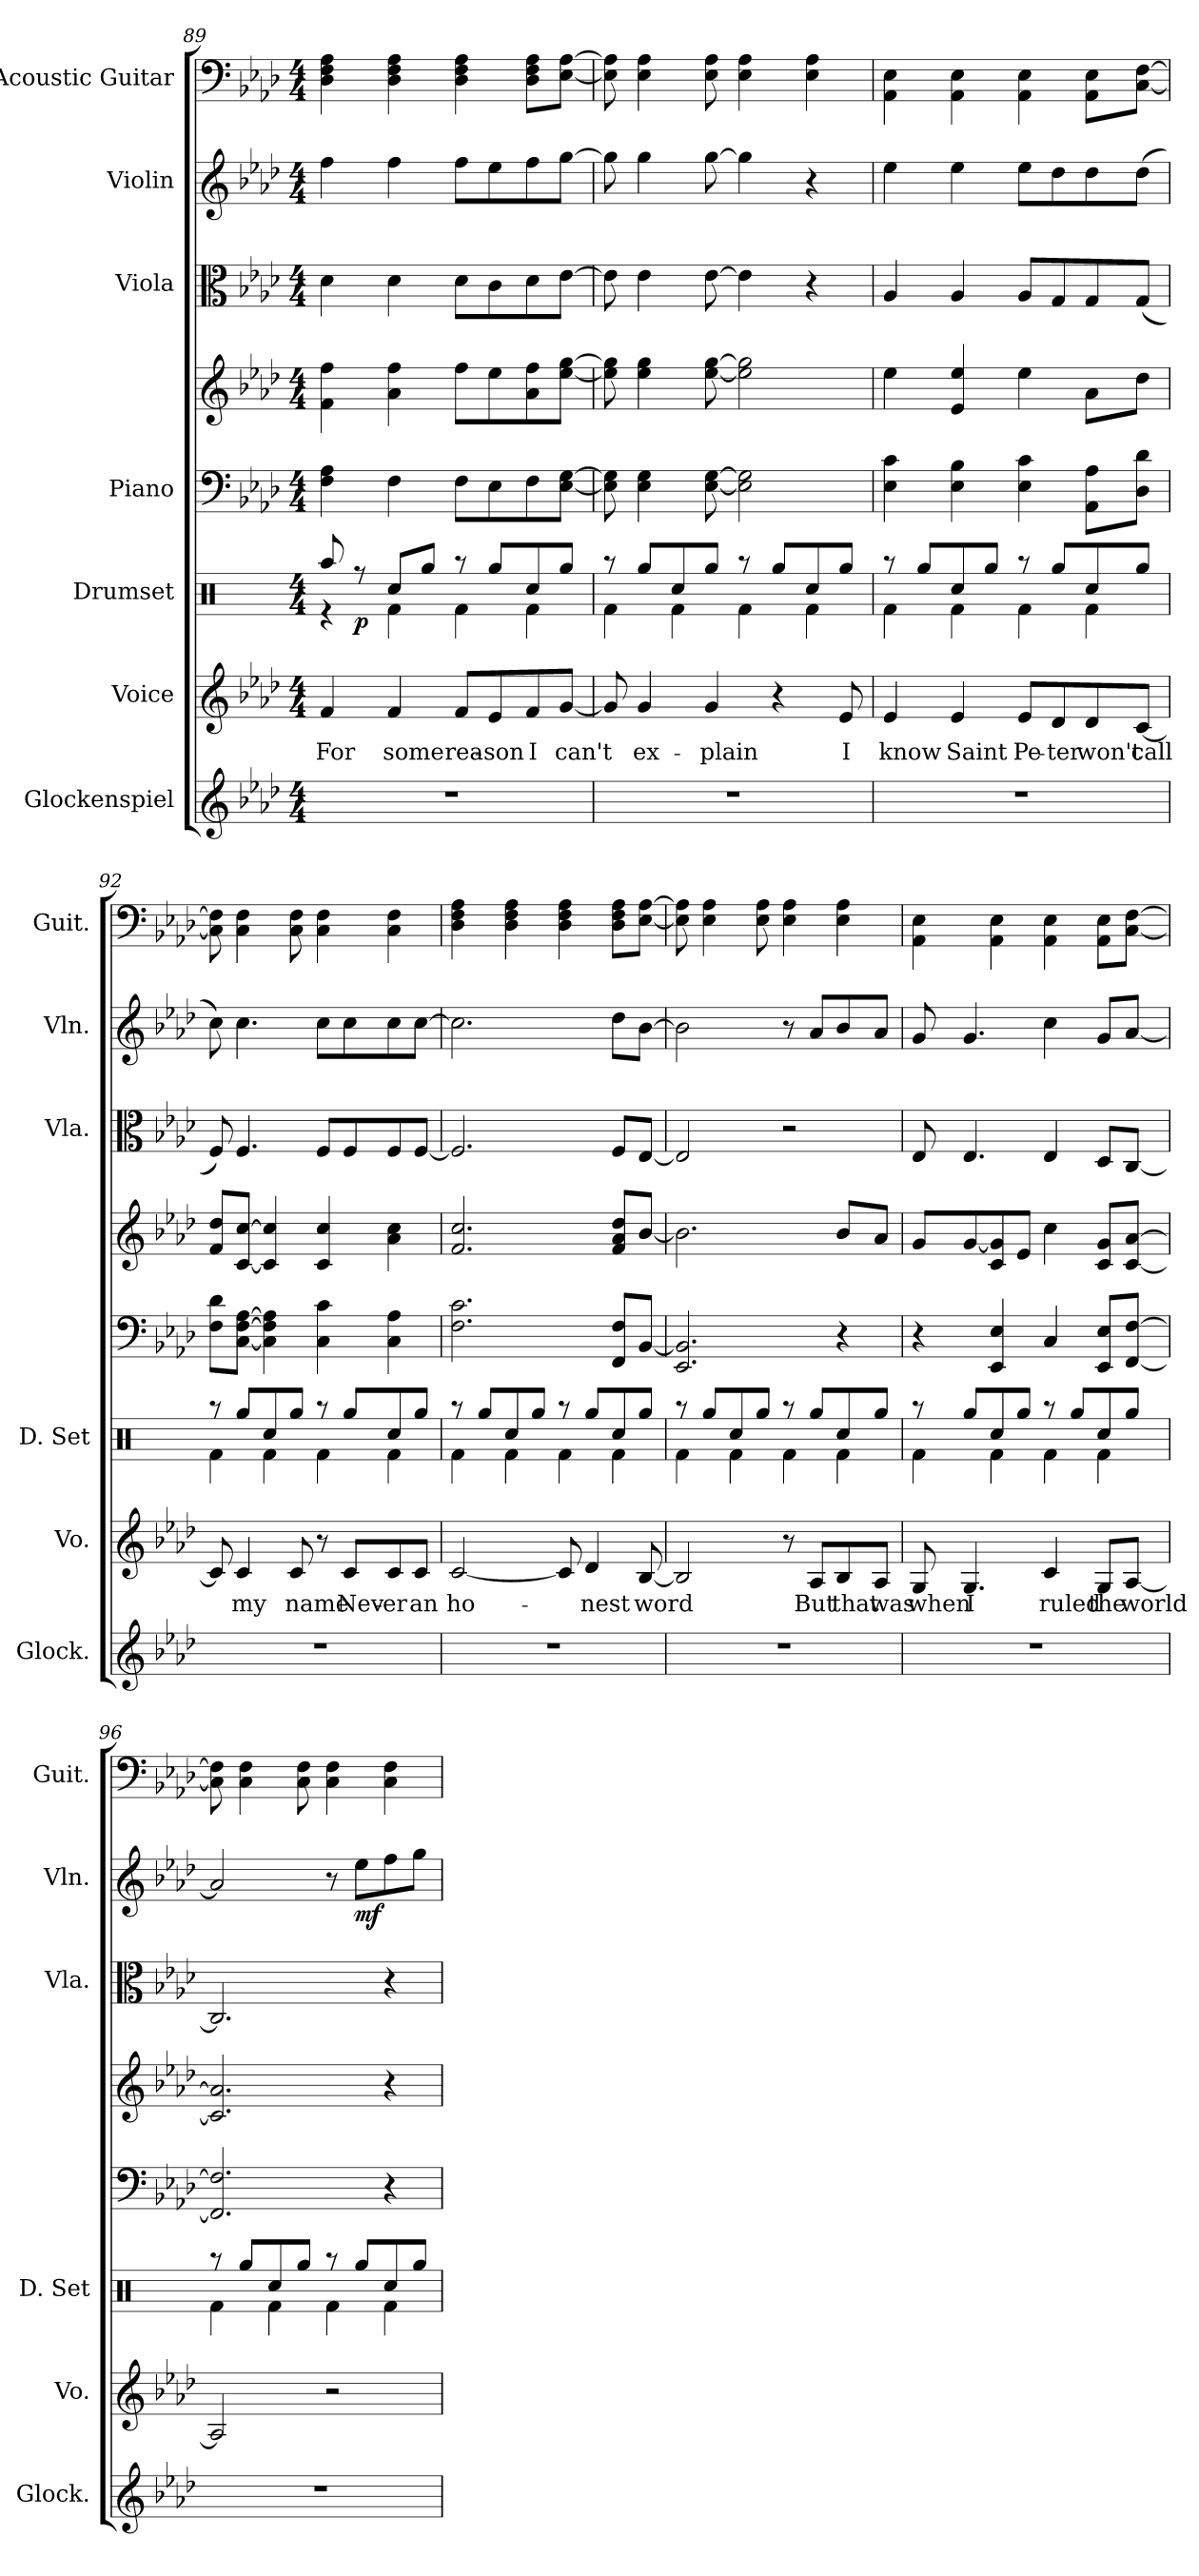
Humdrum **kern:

**kern	**kern	**text	**kern	**dynam	**kern	**kern	**kern	**kern	**dynam	**kern
*part7	*part6	*part6	*part5	*part5	*part4	*part4	*part3	*part2	*part2	*part1
*staff8	*staff7	*staff7	*staff6	*staff6	*staff5	*staff4	*staff3	*staff2	*staff2	*staff1
*I"Glockenspiel	*I"Voice	*	*I"Drumset	*	*I"Piano	*	*I"Viola	*I"Violin	*	*I"Acoustic Guitar
*I'Glock.	*I'Vo.	*	*I'D. Set	*	*	*	*I'Vla.	*I'Vln.	*	*I'Guit.
*clefG2	*clefG2	*	*clefX	*	*clefF4	*clefG2	*clefC3	*clefG2	*	*
*ITrd-14c-24	*	*	*	*	*	*	*	*	*	*
*k[b-e-a-d-]	*k[b-e-a-d-]	*	*k[]	*	*k[b-e-a-d-]	*k[b-e-a-d-]	*k[b-e-a-d-]	*k[b-e-a-d-]	*	*k[b-e-a-d-]
*M4/4	*M4/4	*	*M4/4	*	*M4/4	*M4/4	*M4/4	*M4/4	*	*M4/4
=89	=89	=89	=89	=89	=89	=89	=89	=89	=89	=89
!	!	!LO:LY:b	!	!	!	!	!	!	!	!
*	*	*	*^	*	*	*	*	*	*	*
1r	4f/	For	8Raa/	4r	.	4F\ 4A-\	4f\ 4ff\	4d-\	4ff\	.	4D-\ 4F\ 4A-\
!	!	!	!	!	!LO:DY:b	!	!	!	!	!	!
.	.	.	8r	.	p	.	.	.	.	.	.
!	!	!LO:LY:b	!	!	!	!	!	!	!	!	!
.	4f/	some	8Rcc/L	4Rf\	.	4F\	4a-\ 4ff\	4d-\	4ff\	.	4D-\ 4F\ 4A-\
.	.	.	8Rgg/J	.	.	.	.	.	.	.	.
!	!	!LO:LY:b	!	!	!	!	!	!	!	!	!
.	8f/L	rea-	8r	4Rf\	.	8F\L	8ff\L	8d-\L	8ff\L	.	4D-\ 4F\ 4A-\
!	!	!LO:LY:b	!	!	!	!	!	!	!	!	!
.	8e-/	-son	8Rgg/L	.	.	8E-\	8ee-\	8c\	8ee-\	.	.
!	!	!LO:LY:b	!	!	!	!	!	!	!	!	!
.	8f/	I	8Rcc/	4Rf\	.	8F\	8a-\ 8ff\	8d-\	8ff\	.	8D-\ 8F\ 8A-\L
!	!	!LO:LY:b	!	!	!	!	!	!	!	!	!
.	[8g/J	can't	8Rgg/J	.	.	[8E-\ [8G\J	[8ee-\ [8gg\J	[8e-\J	[8gg\J	.	[8E-\ [8A-\J
!!LO:PB:g=z
=90	=90	=90	=90	=90	=90	=90	=90	=90	=90	=90	=90
1r	8g/]	.	8r	4Rf\	.	8E-\] 8G\]	8ee-\] 8gg\]	8e-\]	8gg\]	.	8E-\] 8A-\]
!	!	!LO:LY:b	!	!	!	!	!	!	!	!	!
.	4g/	ex-	8Rgg/L	.	.	4E-\ 4G\	4ee-\ 4gg\	4e-\	4gg\	.	4E-\ 4A-\
.	.	.	8Rcc/	4Rf\	.	.	.	.	.	.	.
!	!	!LO:LY:b	!	!	!	!	!	!	!	!	!
.	4g/	-plain	8Rgg/J	.	.	[8E-\ [8G\	[8ee-\ [8gg\	[8e-\	[8gg\	.	8E-\ 8A-\
.	.	.	8r	4Rf\	.	2E-\] 2G\]	2ee-\] 2gg\]	4e-\]	4gg\]	.	4E-\ 4A-\
.	4r	.	8Rgg/L	.	.	.	.	.	.	.	.
.	.	.	8Rcc/	4Rf\	.	.	.	4r	4r	.	4E-\ 4A-\
!	!	!LO:LY:b	!	!	!	!	!	!	!	!	!
.	8e-/	I	8Rgg/J	.	.	.	.	.	.	.	.
=91	=91	=91	=91	=91	=91	=91	=91	=91	=91	=91	=91
!	!	!LO:LY:b	!	!	!	!	!	!	!	!	!
1r	4e-/	know	8r	4Rf\	.	4E-\ 4c\	4ee-\	4A-/	4ee-\	.	4AA-\ 4E-\
.	.	.	8Rgg/L	.	.	.	.	.	.	.	.
!	!	!LO:LY:b	!	!	!	!	!	!	!	!	!
.	4e-/	Saint	8Rcc/	4Rf\	.	4E-\ 4B-\	4e-/ 4ee-/	4A-/	4ee-\	.	4AA-\ 4E-\
.	.	.	8Rgg/J	.	.	.	.	.	.	.	.
!	!	!LO:LY:b	!	!	!	!	!	!	!	!	!
.	8e-/L	Pe-	8r	4Rf\	.	4E-\ 4c\	4ee-\	8A-/L	8ee-\L	.	4AA-\ 4E-\
!	!	!LO:LY:b	!	!	!	!	!	!	!	!	!
.	8d-/	-ter	8Rgg/L	.	.	.	.	8G/	8dd-\	.	.
!	!	!LO:LY:b	!	!	!	!	!	!	!	!	!
.	8d-/	won't	8Rcc/	4Rf\	.	8AA-\ 8A-\L	8a-\L	8G/	8dd-\	.	8AA-\ 8E-\L
!	!	!LO:LY:b	!	!	!	!	!	!	!	!	!
.	[8c/J	call	8Rgg/J	.	.	8D-\ 8d-\J	8dd-\J	(<8G/J	(>8dd-\J	.	[8C\ [8F\J
=92	=92	=92	=92	=92	=92	=92	=92	=92	=92	=92	=92
1r	8c/]	.	8r	4Rf\	.	8F\ 8d-\L	8f/ 8dd-/L	8F/)	8cc\)	.	8C\] 8F\]
!	!	!LO:LY:b	!	!	!	!	!	!	!	!	!
.	4c/	my	8Rgg/L	.	.	[8C\ [8F\ [8A-\J	[8c/ [8cc/J	4.F/	4.cc\	.	4C\ 4F\
.	.	.	8Rcc/	4Rf\	.	4C\] 4F\] 4A-\]	4c/] 4cc/]	.	.	.	.
!	!	!LO:LY:b	!	!	!	!	!	!	!	!	!
.	8c/	name	8Rgg/J	.	.	.	.	.	.	.	8C\ 8F\
.	8r	.	8r	4Rf\	.	4C\ 4c\	4c/ 4cc/	8F/L	8cc\L	.	4C\ 4F\
!	!	!LO:LY:b	!	!	!	!	!	!	!	!	!
.	8c/L	Nev-	8Rgg/L	.	.	.	.	8F/	8cc\	.	.
!	!	!LO:LY:b	!	!	!	!	!	!	!	!	!
.	8c/	-er	8Rcc/	4Rf\	.	4C\ 4A-\	4a-\ 4cc\	8F/	8cc\	.	4C\ 4F\
!	!	!LO:LY:b	!	!	!	!	!	!	!	!	!
.	8c/J	an	8Rgg/J	.	.	.	.	[8F/J	[8cc\J	.	.
!!LO:PB:g=z
=93	=93	=93	=93	=93	=93	=93	=93	=93	=93	=93	=93
!	!	!LO:LY:b	!	!	!	!	!	!	!	!	!
1r	[2c/	ho-	8r	4Rf\	.	2.F\ 2.c\	2.f/ 2.cc/	2.F/]	2.cc\]	.	4D-\ 4F\ 4A-\
.	.	.	8Rgg/L	.	.	.	.	.	.	.	.
.	.	.	8Rcc/	4Rf\	.	.	.	.	.	.	4D-\ 4F\ 4A-\
.	.	.	8Rgg/J	.	.	.	.	.	.	.	.
.	8c/]	.	8r	4Rf\	.	.	.	.	.	.	4D-\ 4F\ 4A-\
!	!	!LO:LY:b	!	!	!	!	!	!	!	!	!
.	4d-/	-nest	8Rgg/L	.	.	.	.	.	.	.	.
.	.	.	8Rcc/	4Rf\	.	8FF/ 8F/L	8f/ 8a-/ 8dd-/L	8F/L	8dd-\L	.	8D-\ 8F\ 8A-\L
!	!	!LO:LY:b	!	!	!	!	!	!	!	!	!
.	[8B-/	word	8Rgg/J	.	.	[8BB-/J	[8b-/J	[8E-/J	[8b-\J	.	[8E-\ [8A-\J
=94	=94	=94	=94	=94	=94	=94	=94	=94	=94	=94	=94
1r	2B-/]	.	8r	4Rf\	.	2.EE-/ 2.BB-/]	2.b-\]	2E-/]	2b-\]	.	8E-\] 8A-\]
.	.	.	8Rgg/L	.	.	.	.	.	.	.	4E-\ 4A-\
.	.	.	8Rcc/	4Rf\	.	.	.	.	.	.	.
.	.	.	8Rgg/J	.	.	.	.	.	.	.	8E-\ 8A-\
.	8r	.	8r	4Rf\	.	.	.	2r	8r	.	4E-\ 4A-\
!	!	!LO:LY:b	!	!	!	!	!	!	!	!	!
.	8A-/L	But	8Rgg/L	.	.	.	.	.	8a-/L	.	.
!	!	!LO:LY:b	!	!	!	!	!	!	!	!	!
.	8B-/	that	8Rcc/	4Rf\	.	4r	8b-/L	.	8b-/	.	4E-\ 4A-\
!	!	!LO:LY:b	!	!	!	!	!	!	!	!	!
.	8A-/J	was	8Rgg/J	.	.	.	8a-/J	.	8a-/J	.	.
=95	=95	=95	=95	=95	=95	=95	=95	=95	=95	=95	=95
!	!	!LO:LY:b	!	!	!	!	!	!	!	!	!
1r	8G/	when	8r	4Rf\	.	4r	8g/L	8E-/	8g/	.	4AA-\ 4E-\
!	!	!LO:LY:b	!	!	!	!	!	!	!	!	!
.	4.G/	I	8Rgg/L	.	.	.	[8g/	4.E-/	4.g/	.	.
.	.	.	8Rcc/	4Rf\	.	4EE-/ 4E-/	8c/ 8g/]	.	.	.	4AA-\ 4E-\
.	.	.	8Rgg/J	.	.	.	8e-/J	.	.	.	.
!	!	!LO:LY:b	!	!	!	!	!	!	!	!	!
.	4c/	ruled	8r	4Rf\	.	4C/	4cc\	4E-/	4cc\	.	4AA-\ 4E-\
.	.	.	8Rgg/L	.	.	.	.	.	.	.	.
!	!	!LO:LY:b	!	!	!	!	!	!	!	!	!
.	8G/L	the	8Rcc/	4Rf\	.	8EE-/ 8E-/L	8c/ 8g/L	8D-/L	8g/L	.	8AA-\ 8E-\L
!	!	!LO:LY:b	!	!	!	!	!	!	!	!	!
.	[8A-/J	world	8Rgg/J	.	.	[8FF/ [8F/J	[8c/ [8a-/J	[8C/J	[8a-/J	.	[8C\ [8F\J
!!LO:PB:g=z
=96	=96	=96	=96	=96	=96	=96	=96	=96	=96	=96	=96
1r	2A-/]	.	8r	4Rf\	.	2.FF/] 2.F/]	2.c/] 2.a-/]	2.C/]	2a-/]	.	8C\] 8F\]
.	.	.	8Rgg/L	.	.	.	.	.	.	.	4C\ 4F\
.	.	.	8Rcc/	4Rf\	.	.	.	.	.	.	.
.	.	.	8Rgg/J	.	.	.	.	.	.	.	8C\ 8F\
.	2r	.	8r	4Rf\	.	.	.	.	8r	.	4C\ 4F\
!	!	!	!	!	!	!	!	!	!	!LO:DY:b	!
.	.	.	8Rgg/L	.	.	.	.	.	8ee-\L	mf	.
.	.	.	8Rcc/	4Rf\	.	4r	4r	4r	8ff\	.	4C\ 4F\
.	.	.	8Rgg/J	.	.	.	.	.	8gg\J	.	.
*	*	*	*v	*v	*	*	*	*	*	*	*
=	=	=	=	=	=	=	=	=	=	=
*-	*-	*-	*-	*-	*-	*-	*-	*-	*-	*-
